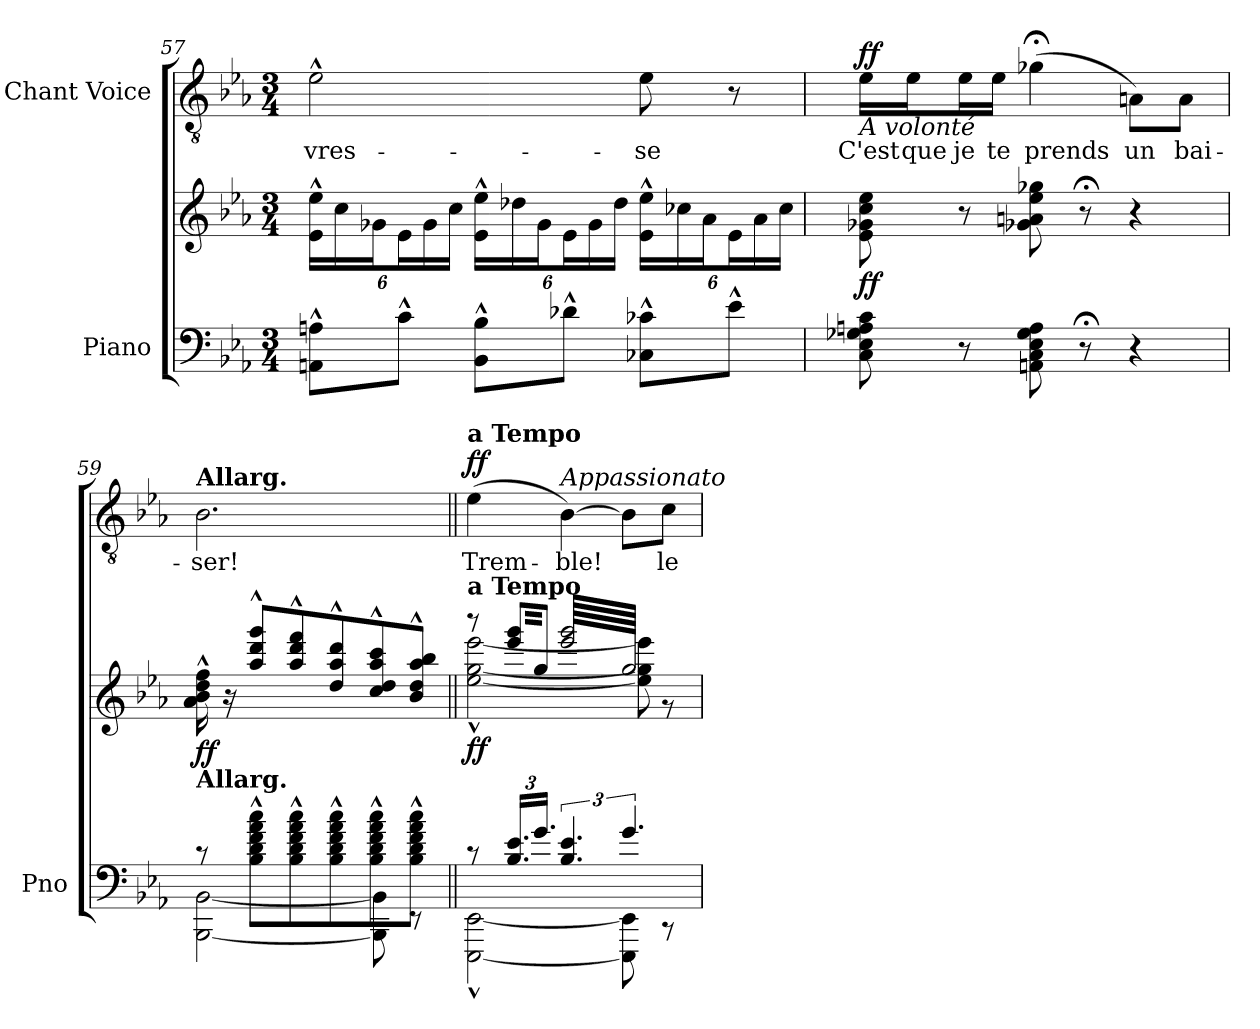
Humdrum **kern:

**kern	**kern	**dynam	**kern	**text	**dynam
*part2	*part2	*part2	*part1	*part1	*part1
*staff3	*staff2	*staff2/3	*staff1	*staff1	*staff1
*I"Piano	*	*	*I"Chant Voice	*	*
*I'Pno	*	*	*	*	*
*clefF4	*clefG2	*	*clefGv2	*	*
*k[b-e-a-]	*k[b-e-a-]	*	*k[b-e-a-]	*	*
*M3/4	*M3/4	*	*M3/4	*	*
=57	=57	=57	=57	=57	=57
!	!	!	!	!LO:LY:b	!
8AAn\^^ 8An\^^L	24e-\^^ 24ee-\^^LL	.	2e-^^\	-vres-	.
.	24cc\	.	.	.	.
.	24g-X\J	.	.	.	.
8c^^\J	24e-\L	.	.	.	.
.	24g-\	.	.	.	.
.	24cc\JJ	.	.	.	.
8BB-\^^ 8B-\^^L	24e-\^^ 24ee-\^^LL	.	.	.	.
.	24dd-X\	.	.	.	.
.	24g-\J	.	.	.	.
8d-X^^\J	24e-\L	.	.	.	.
.	24g-\	.	.	.	.
.	24dd-\JJ	.	.	.	.
!	!	!	!	!LO:LY:b	!
8C-X\^^ 8c-X\^^L	24e-\^^ 24ee-\^^LL	.	8e-\	-se	.
.	24cc-X\	.	.	.	.
.	24a-\J	.	.	.	.
8e-^^\J	24e-\L	.	8r	.	.
.	24a-\	.	.	.	.
.	24cc-\JJ	.	.	.	.
!!LO:LB:g=z
=58	=58	=58	=58	=58	=58
!	!	!	!LO:TX:b:i:t=À volonté	!	!
!	!	!LO:DY:b	!	!LO:LY:b	!LO:DY:a
8C\ 8E-\ 8G-X\ 8An\ 8c\	8e-\ 8g-X\ 8cc\ 8ee-\	ff	16e-\LL	C'est	ff
!	!	!	!	!LO:LY:b	!
.	.	.	16e-\J	que	.
!	!	!	!	!LO:LY:b	!
8r	8r	.	16e-\L	je	.
!	!	!	!	!LO:LY:b	!
.	.	.	16e-\JJ	te	.
!	!	!	!	!LO:LY:b	!
8AAn\ 8C\ 8E-\ 8G-\ 8A\	8g-X\ 8an\ 8ee-\ 8gg-X\	.	(4g-X;<\	prends	.
8r;<	8r;<	.	.	.	.
!	!	!	!	!LO:LY:b	!
4r	4r	.	8An\L)	un	.
!	!	!	!	!LO:LY:b	!
.	.	.	8A\J	bai-	.
=59	=59	=59	=59	=59	=59
*^	*	*	*	*	*
!	!	!	!	!LO:TX:a:B:t=Allarg.	!	!
!	!	!LO:TX:b:B:t=Allarg.	!	!	!	!
!	!	!	!LO:DY:b	!	!LO:LY:b	!
8r	[2BBB-\ [2BB-\	16a-\^^ 16b-\^^ 16dd\^^ 16ff\^^	ff	2.B-\	-ser!	.
.	.	16r	.	.	.	.
8B-\^^ 8d\^^ 8f\^^ 8a-\^^ 8cc\^^L	.	8aa-/^^ 8ddd/^^ 8ggg/^^L	.	.	.	.
8B-\^^ 8d\^^ 8f\^^ 8a-\^^ 8cc\^^	.	8aa-/^^ 8ddd/^^ 8fff/^^	.	.	.	.
8B-\^^ 8d\^^ 8f\^^ 8a-\^^ 8cc\^^	.	8dd/^^ 8aa-/^^ 8ddd/^^	.	.	.	.
8B-\^^ 8d\^^ 8f\^^ 8a-\^^ 8cc\^^	8BBB-\] 8BB-\]	8cc/^^ 8dd/^^ 8aa-/^^ 8ccc/^^	.	.	.	.
8B-\^^ 8d\^^ 8f\^^ 8a-\^^ 8cc\^^J	8r	8b-/^^ 8dd/^^ 8aa-/^^ 8bb-/^^J	.	.	.	.
=60||	=60||	=60||	=60||	=60||	=60||	=60||
*	*	*^	*	*	*	*
!	!	!	!	!	!LO:TX:a:B:t=a Tempo	!	!
!	!	!LO:TX:a:B:t=a Tempo	!	!	!	!	!
!	!	!	!	!LO:DY:b	!	!LO:LY:b	!LO:DY:a
8r	[2EEE-\^^ [2EE-\^^	8r	[2ee-\^^ [2gg\^^ [2eee-\^^	ff	(4e-\	Trem-	ff
*	*	*tremolo	*	*	*	*	*
24.B-/ 24.e-/L	.	32eee-/ 32ggg/LLL	.	.	.	.	.
.	.	32gg/	.	.	.	.	.
24.g/J	.	32eee-/ 32ggg/	.	.	.	.	.
.	.	32gg/JJJ	.	.	.	.	.
!	!	!	!	!	!LO:TX:a:i:t=Appassionato	!	!
!	!	!	!	!	!	!LO:LY:b	!
6.B-/ 6.e-/	.	64eee-/ 64ggg/LLLL	.	.	[4B-\)	-ble!	.
.	.	64gg/	.	.	.	.	.
.	.	64eee-/ 64ggg/	.	.	.	.	.
.	.	64gg/	.	.	.	.	.
.	.	64eee-/ 64ggg/	.	.	.	.	.
.	.	64gg/	.	.	.	.	.
.	.	64eee-/ 64ggg/	.	.	.	.	.
.	.	64gg/	.	.	.	.	.
.	.	64eee-/ 64ggg/	.	.	.	.	.
.	.	64gg/	.	.	.	.	.
.	.	64eee-/ 64ggg/	.	.	.	.	.
.	.	64gg/	.	.	.	.	.
.	.	64eee-/ 64ggg/	.	.	.	.	.
.	.	64gg/	.	.	.	.	.
.	.	64eee-/ 64ggg/	.	.	.	.	.
.	.	64gg/	.	.	.	.	.
6.g/	8EEE-\] 8EE-\]	64eee-/ 64ggg/	8ee-\] 8gg\] 8eee-\]	.	8B-\L]	.	.
.	.	64gg/	.	.	.	.	.
.	.	64eee-/ 64ggg/	.	.	.	.	.
.	.	64gg/	.	.	.	.	.
.	.	64eee-/ 64ggg/	.	.	.	.	.
.	.	64gg/	.	.	.	.	.
.	.	64eee-/ 64ggg/	.	.	.	.	.
.	.	64gg/	.	.	.	.	.
!	!	!	!	!	!	!LO:LY:b	!
.	8r	64eee-/ 64ggg/	8r	.	8c\J	le	.
.	.	64gg/	.	.	.	.	.
.	.	64eee-/ 64ggg/	.	.	.	.	.
.	.	64gg/	.	.	.	.	.
.	.	64eee-/ 64ggg/	.	.	.	.	.
.	.	64gg/	.	.	.	.	.
.	.	64eee-/ 64ggg/	.	.	.	.	.
.	.	64gg/JJJJ	.	.	.	.	.
*	*	*Xtremolo	*	*	*	*	*
.	.	.	.	.	.	.	.
.	.	.	.	.	.	.	.
.	.	.	.	.	.	.	.
.	.	.	.	.	.	.	.
.	.	.	.	.	.	.	.
.	.	.	.	.	.	.	.
.	.	.	.	.	.	.	.
.	.	.	.	.	.	.	.
.	.	.	.	.	.	.	.
.	.	.	.	.	.	.	.
.	.	.	.	.	.	.	.
.	.	.	.	.	.	.	.
.	.	.	.	.	.	.	.
.	.	.	.	.	.	.	.
.	.	.	.	.	.	.	.
.	.	.	.	.	.	.	.
*v	*v	*	*	*	*	*	*
*	*v	*v	*	*	*	*
=	=	=	=	=	=
*-	*-	*-	*-	*-	*-
